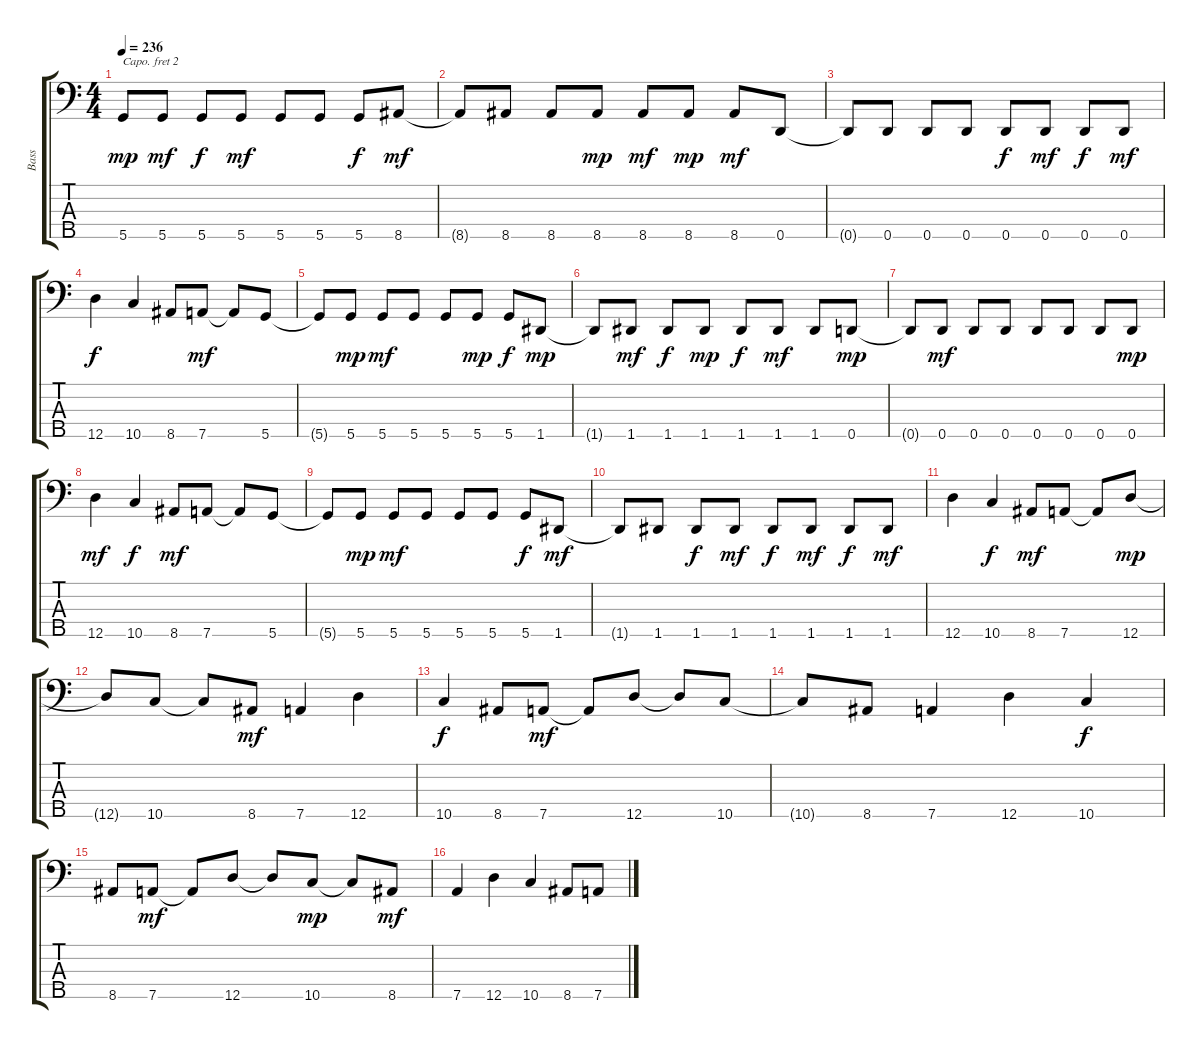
\track ("Bass" "Bass") {instrument electricbassfinger}
\staff {score tabs}
\capo 2
\tuning (A2 F2 C2 G1 C1) {hide}
\ts (4 4)
\tempo 236
\clef f4
\ks c
5.5{t}.8{dy mp} 5.5.8{dy mf} 5.5.8{dy f} 5.5.8{dy mf} 5.5.8 5.5.8 5.5.8{dy f} 8.5.8{dy mf} |
8.5{t}.8 8.5.8 8.5.8 8.5.8{dy mp} 8.5.8{dy mf} 8.5.8{dy mp} 8.5.8{dy mf} 0.5.8 |
0.5{t}.8 0.5.8 0.5.8 0.5.8 0.5.8{dy f} 0.5.8{dy mf} 0.5.8{dy f} 0.5.8{dy mf} |
12.5.4{dy f} 10.5.4 8.5.8 7.5.8{dy mf} 7.5{t}.8 5.5.8 |
5.5{t}.8 5.5.8{dy mp} 5.5.8{dy mf} 5.5.8 5.5.8 5.5.8{dy mp} 5.5.8{dy f} 1.5.8{dy mp} |
1.5{t}.8 1.5.8{dy mf} 1.5.8{dy f} 1.5.8{dy mp} 1.5.8{dy f} 1.5.8{dy mf} 1.5.8 0.5.8{dy mp} |
0.5{t}.8 0.5.8{dy mf} 0.5.8 0.5.8 0.5.8 0.5.8 0.5.8 0.5.8{dy mp} |
12.5.4{dy mf} 10.5.4{dy f} 8.5.8{dy mf} 7.5.8 7.5{t}.8 5.5.8 |
5.5{t}.8 5.5.8{dy mp} 5.5.8{dy mf} 5.5.8 5.5.8 5.5.8 5.5.8{dy f} 1.5.8{dy mf} |
1.5{t}.8 1.5.8 1.5.8{dy f} 1.5.8{dy mf} 1.5.8{dy f} 1.5.8{dy mf} 1.5.8{dy f} 1.5.8{dy mf} |
12.5.4 10.5.4{dy f} 8.5.8{dy mf} 7.5.8 7.5{t}.8 12.5.8{dy mp} |
12.5{t}.8 10.5.8 10.5{t}.8 8.5.8{dy mf} 7.5.4 12.5.4 |
10.5.4{dy f} 8.5.8 7.5.8{dy mf} 7.5{t}.8 12.5.8 12.5{t}.8 10.5.8 |
10.5{t}.8 8.5.8 7.5.4 12.5.4 10.5.4{dy f} |
8.5.8 7.5.8{dy mf} 7.5{t}.8 12.5.8 12.5{t}.8 10.5.8{dy mp} 10.5{t}.8 8.5.8{dy mf} |
7.5.4 12.5.4 10.5.4 8.5.8 7.5.8
